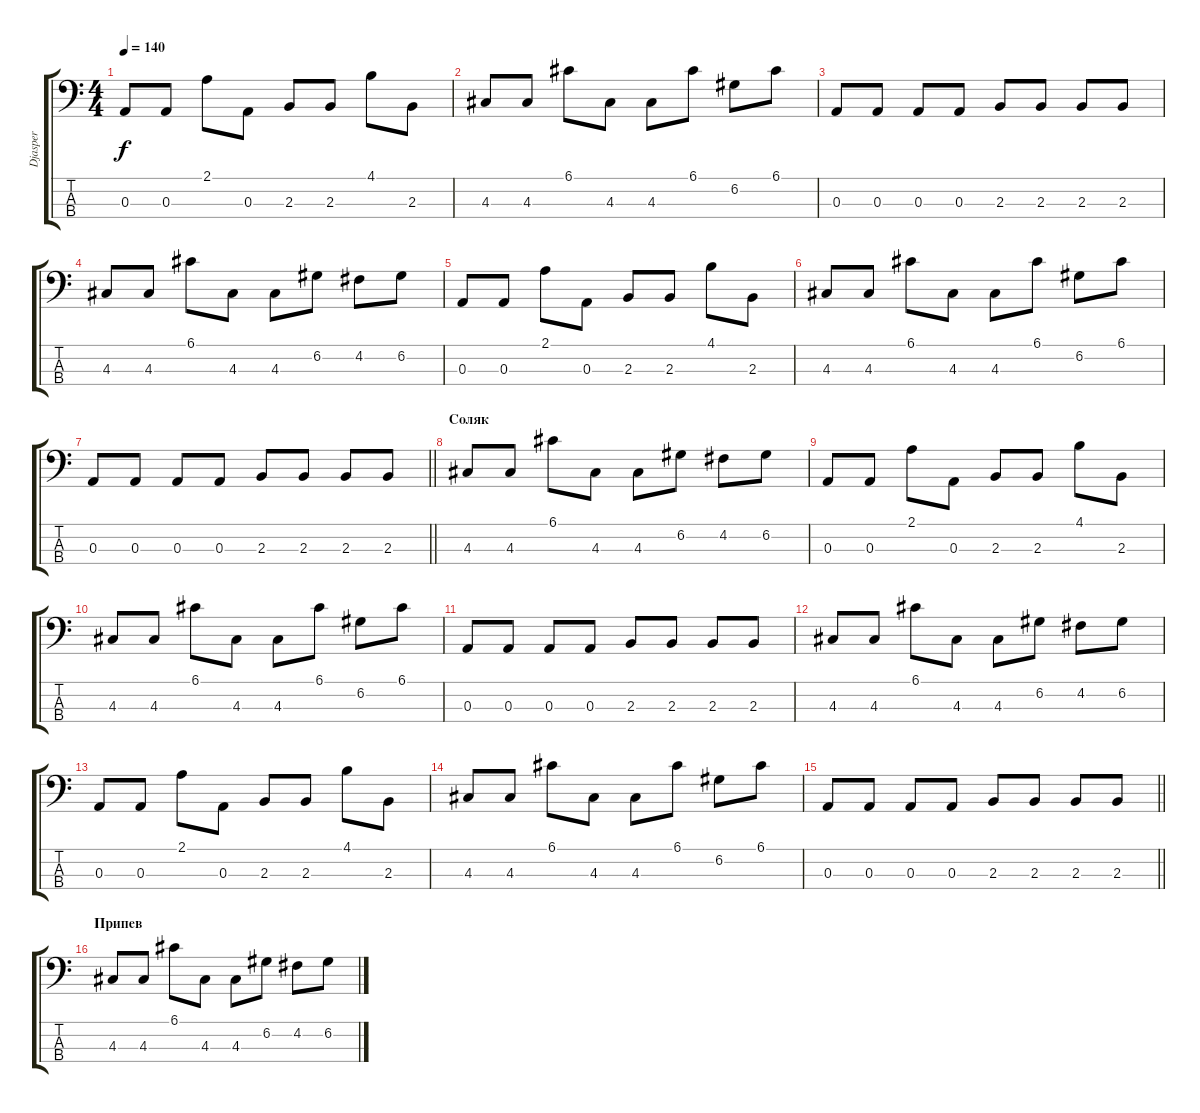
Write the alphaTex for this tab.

\track ("Djasper" "Djasper") {instrument electricbasspick}
\staff {score tabs}
\tuning (G2 D2 A1 E1) {hide}
\ts (4 4)
\tempo 140
\clef f4
\ks c
0.3.8{dy f} 0.3.8 2.1.8 0.3.8 2.3.8 2.3.8 4.1.8 2.3.8 |
4.3.8 4.3.8 6.1.8 4.3.8 4.3.8 6.1.8 6.2.8 6.1.8 |
0.3.8 0.3.8 0.3.8 0.3.8 2.3.8 2.3.8 2.3.8 2.3.8 |
4.3.8 4.3.8 6.1.8 4.3.8 4.3.8 6.2.8 4.2.8 6.2.8 |
0.3.8 0.3.8 2.1.8 0.3.8 2.3.8 2.3.8 4.1.8 2.3.8 |
4.3.8 4.3.8 6.1.8 4.3.8 4.3.8 6.1.8 6.2.8 6.1.8 |
\barLineRight lightlight
0.3.8 0.3.8 0.3.8 0.3.8 2.3.8 2.3.8 2.3.8 2.3.8 |
\section ("" "Соляк")
4.3.8 4.3.8 6.1.8 4.3.8 4.3.8 6.2.8 4.2.8 6.2.8 |
0.3.8 0.3.8 2.1.8 0.3.8 2.3.8 2.3.8 4.1.8 2.3.8 |
4.3.8 4.3.8 6.1.8 4.3.8 4.3.8 6.1.8 6.2.8 6.1.8 |
0.3.8 0.3.8 0.3.8 0.3.8 2.3.8 2.3.8 2.3.8 2.3.8 |
4.3.8 4.3.8 6.1.8 4.3.8 4.3.8 6.2.8 4.2.8 6.2.8 |
0.3.8 0.3.8 2.1.8 0.3.8 2.3.8 2.3.8 4.1.8 2.3.8 |
4.3.8 4.3.8 6.1.8 4.3.8 4.3.8 6.1.8 6.2.8 6.1.8 |
\barLineRight lightlight
0.3.8 0.3.8 0.3.8 0.3.8 2.3.8 2.3.8 2.3.8 2.3.8 |
\section ("" "Припев")
4.3.8 4.3.8 6.1.8 4.3.8 4.3.8 6.2.8 4.2.8 6.2.8
